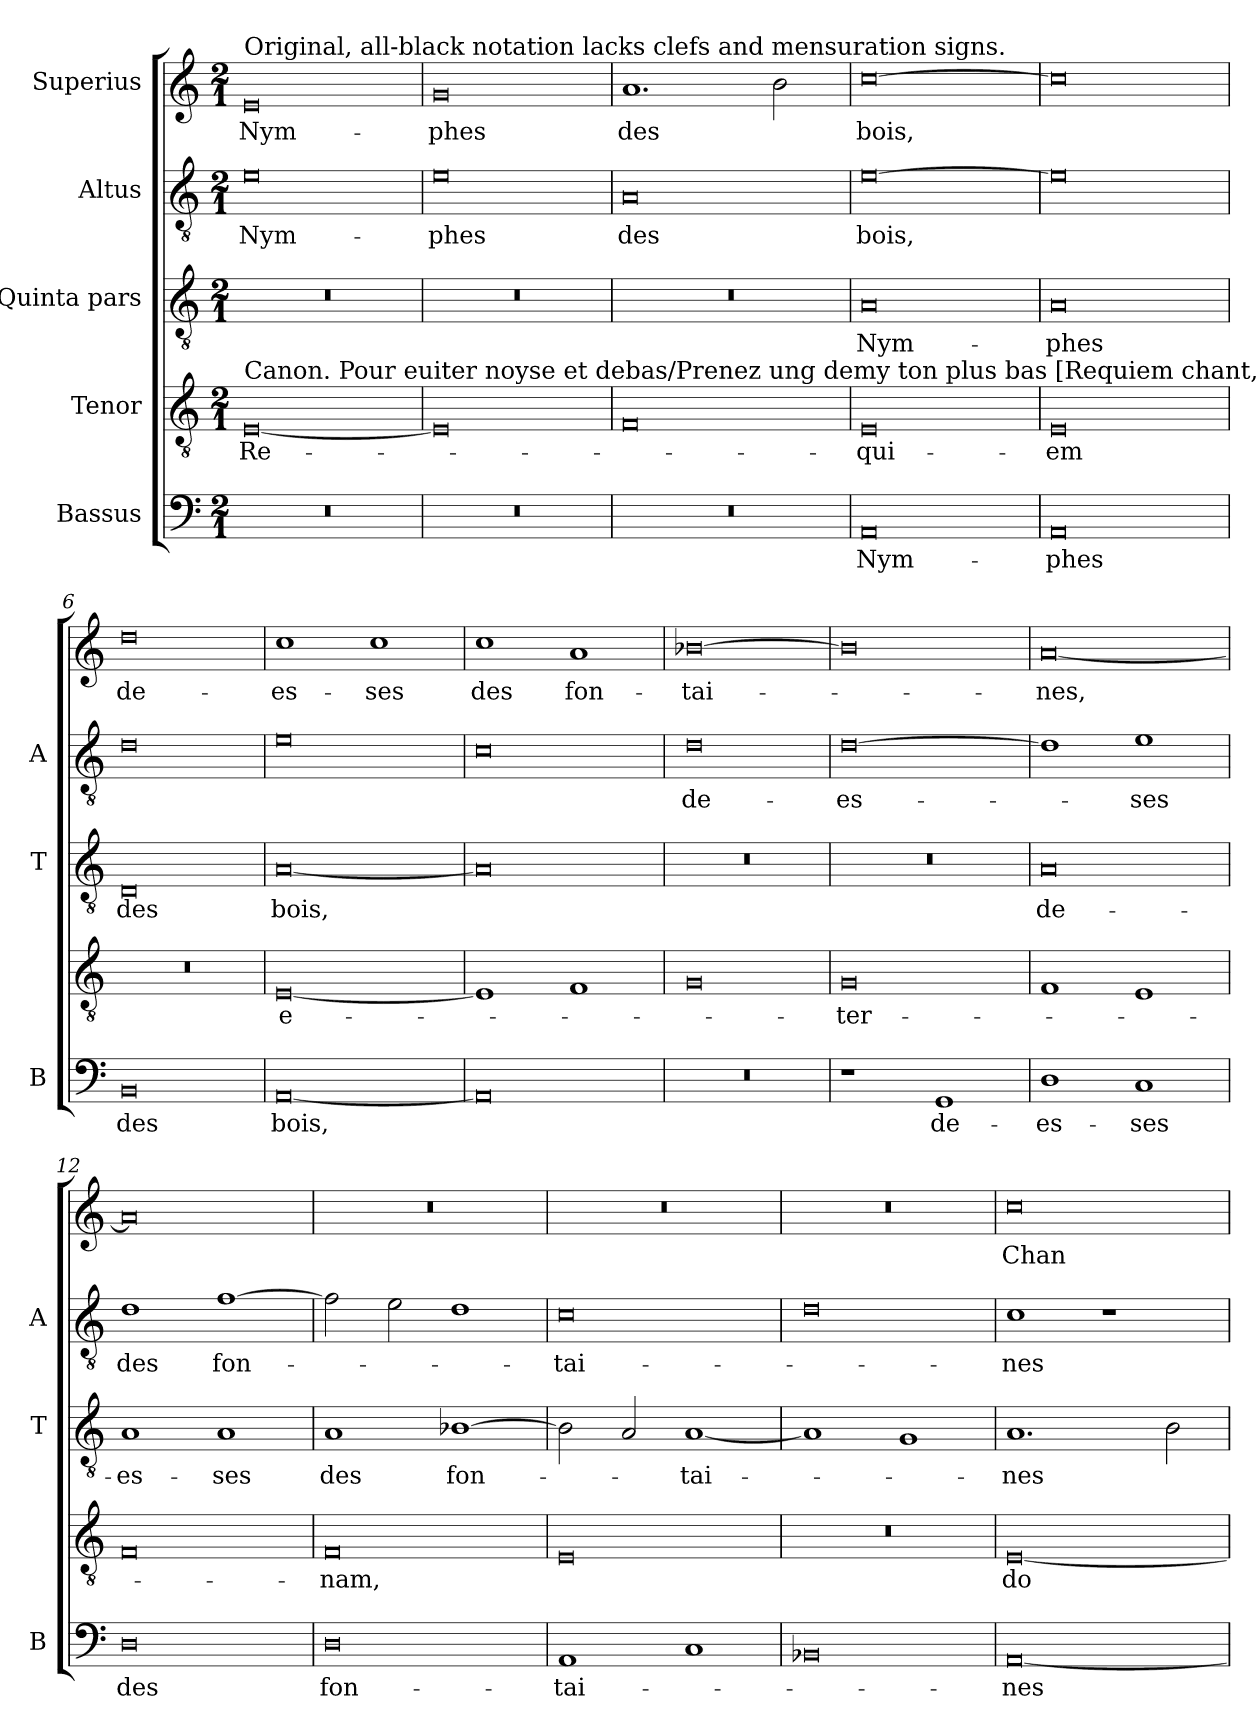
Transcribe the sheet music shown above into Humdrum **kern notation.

**kern	**text	**kern	**text	**kern	**text	**kern	**text	**kern	**text
*part5	*part5	*part4	*part4	*part3	*part3	*part2	*part2	*part1	*part1
*staff5	*staff5	*staff4	*staff4	*staff3	*staff3	*staff2	*staff2	*staff1	*staff1
*I"Bassus	*	*I"Tenor	*	*I"Quinta pars	*	*I"Altus	*	*I"Superius	*
*I'B	*	*	*	*I'T	*	*I'A	*	*	*
*clefF4	*	*clefGv2	*	*clefGv2	*	*clefGv2	*	*clefG2	*
*k[]	*	*k[]	*	*k[]	*	*k[]	*	*k[]	*
*M2/1	*	*M2/1	*	*M2/1	*	*M2/1	*	*M2/1	*
=1	=1	=1	=1	=1	=1	=1	=1	=1	=1
!	!	!	!	!	!	!	!	!LO:TX:a:t=Original, all-black notation lacks clefs and mensuration signs.	!
!	!	!LO:TX:a:t=Canon. Pour euiter noyse et debas/Prenez ung demy ton plus bas [Requiem chant, transposed down a 2nd]	!	!	!	!	!	!	!
0r	.	[0E	Re-	0r	.	0e	Nym-	0e	Nym-
=2	=2	=2	=2	=2	=2	=2	=2	=2	=2
0r	.	0E]	.	0r	.	0e	-phes	0g	-phes
=3	=3	=3	=3	=3	=3	=3	=3	=3	=3
0r	.	0F	.	0r	.	0A	des	1.a	des
.	.	.	.	.	.	.	.	2b\	.
=4	=4	=4	=4	=4	=4	=4	=4	=4	=4
0AA	Nym-	0E	-qui-	0A	Nym-	[0e	bois,	[0cc	bois,
=5	=5	=5	=5	=5	=5	=5	=5	=5	=5
0AA	-phes	0E	-em	0A	-phes	0e]	.	0cc]	.
=6	=6	=6	=6	=6	=6	=6	=6	=6	=6
0BB	des	0r	.	0D	des	0d	.	0dd	de-
=7	=7	=7	=7	=7	=7	=7	=7	=7	=7
[0AA	bois,	[0E	e-	[0A	bois,	0e	.	1cc	-es-
.	.	.	.	.	.	.	.	1cc	-ses
=8	=8	=8	=8	=8	=8	=8	=8	=8	=8
0AA]	.	1E]	.	0A]	.	0c	.	1cc	des
.	.	1F	.	.	.	.	.	1a	fon-
=9	=9	=9	=9	=9	=9	=9	=9	=9	=9
0r	.	0G	.	0r	.	0d	de-	[0b-X	-tai-
=10	=10	=10	=10	=10	=10	=10	=10	=10	=10
1r	.	0G	-ter-	0r	.	[0d	-es-	0b-]	.
1GG	de-	.	.	.	.	.	.	.	.
=11	=11	=11	=11	=11	=11	=11	=11	=11	=11
1D	-es-	1F	.	0A	de-	1d]	.	[0a	-nes,
1C	-ses	1E	.	.	.	1e	-ses	.	.
=12	=12	=12	=12	=12	=12	=12	=12	=12	=12
0D	des	0F	.	1A	-es-	1d	des	0a]	.
.	.	.	.	1A	-ses	[1f	fon-	.	.
=13	=13	=13	=13	=13	=13	=13	=13	=13	=13
0D	fon-	0F	-nam,	1A	des	2f\]	.	0r	.
.	.	.	.	.	.	2e\	.	.	.
.	.	.	.	[1B-X	fon-	1d	.	.	.
=14	=14	=14	=14	=14	=14	=14	=14	=14	=14
1AA	-tai-	0E	.	2B-\]	.	0c	-tai-	0r	.
.	.	.	.	2A/	.	.	.	.	.
1C	.	.	.	[1A	-tai-	.	.	.	.
=15	=15	=15	=15	=15	=15	=15	=15	=15	=15
0BB-X	.	0r	.	1A]	.	0d	.	0r	.
.	.	.	.	1G	.	.	.	.	.
=16	=16	=16	=16	=16	=16	=16	=16	=16	=16
[0AA	-nes	[0E	do-	1.A	-nes	1c	-nes	0cc	Chan-
.	.	.	.	.	.	1r	.	.	.
.	.	.	.	2B\	.	.	.	.	.
=	=	=	=	=	=	=	=	=	=
*-	*-	*-	*-	*-	*-	*-	*-	*-	*-
